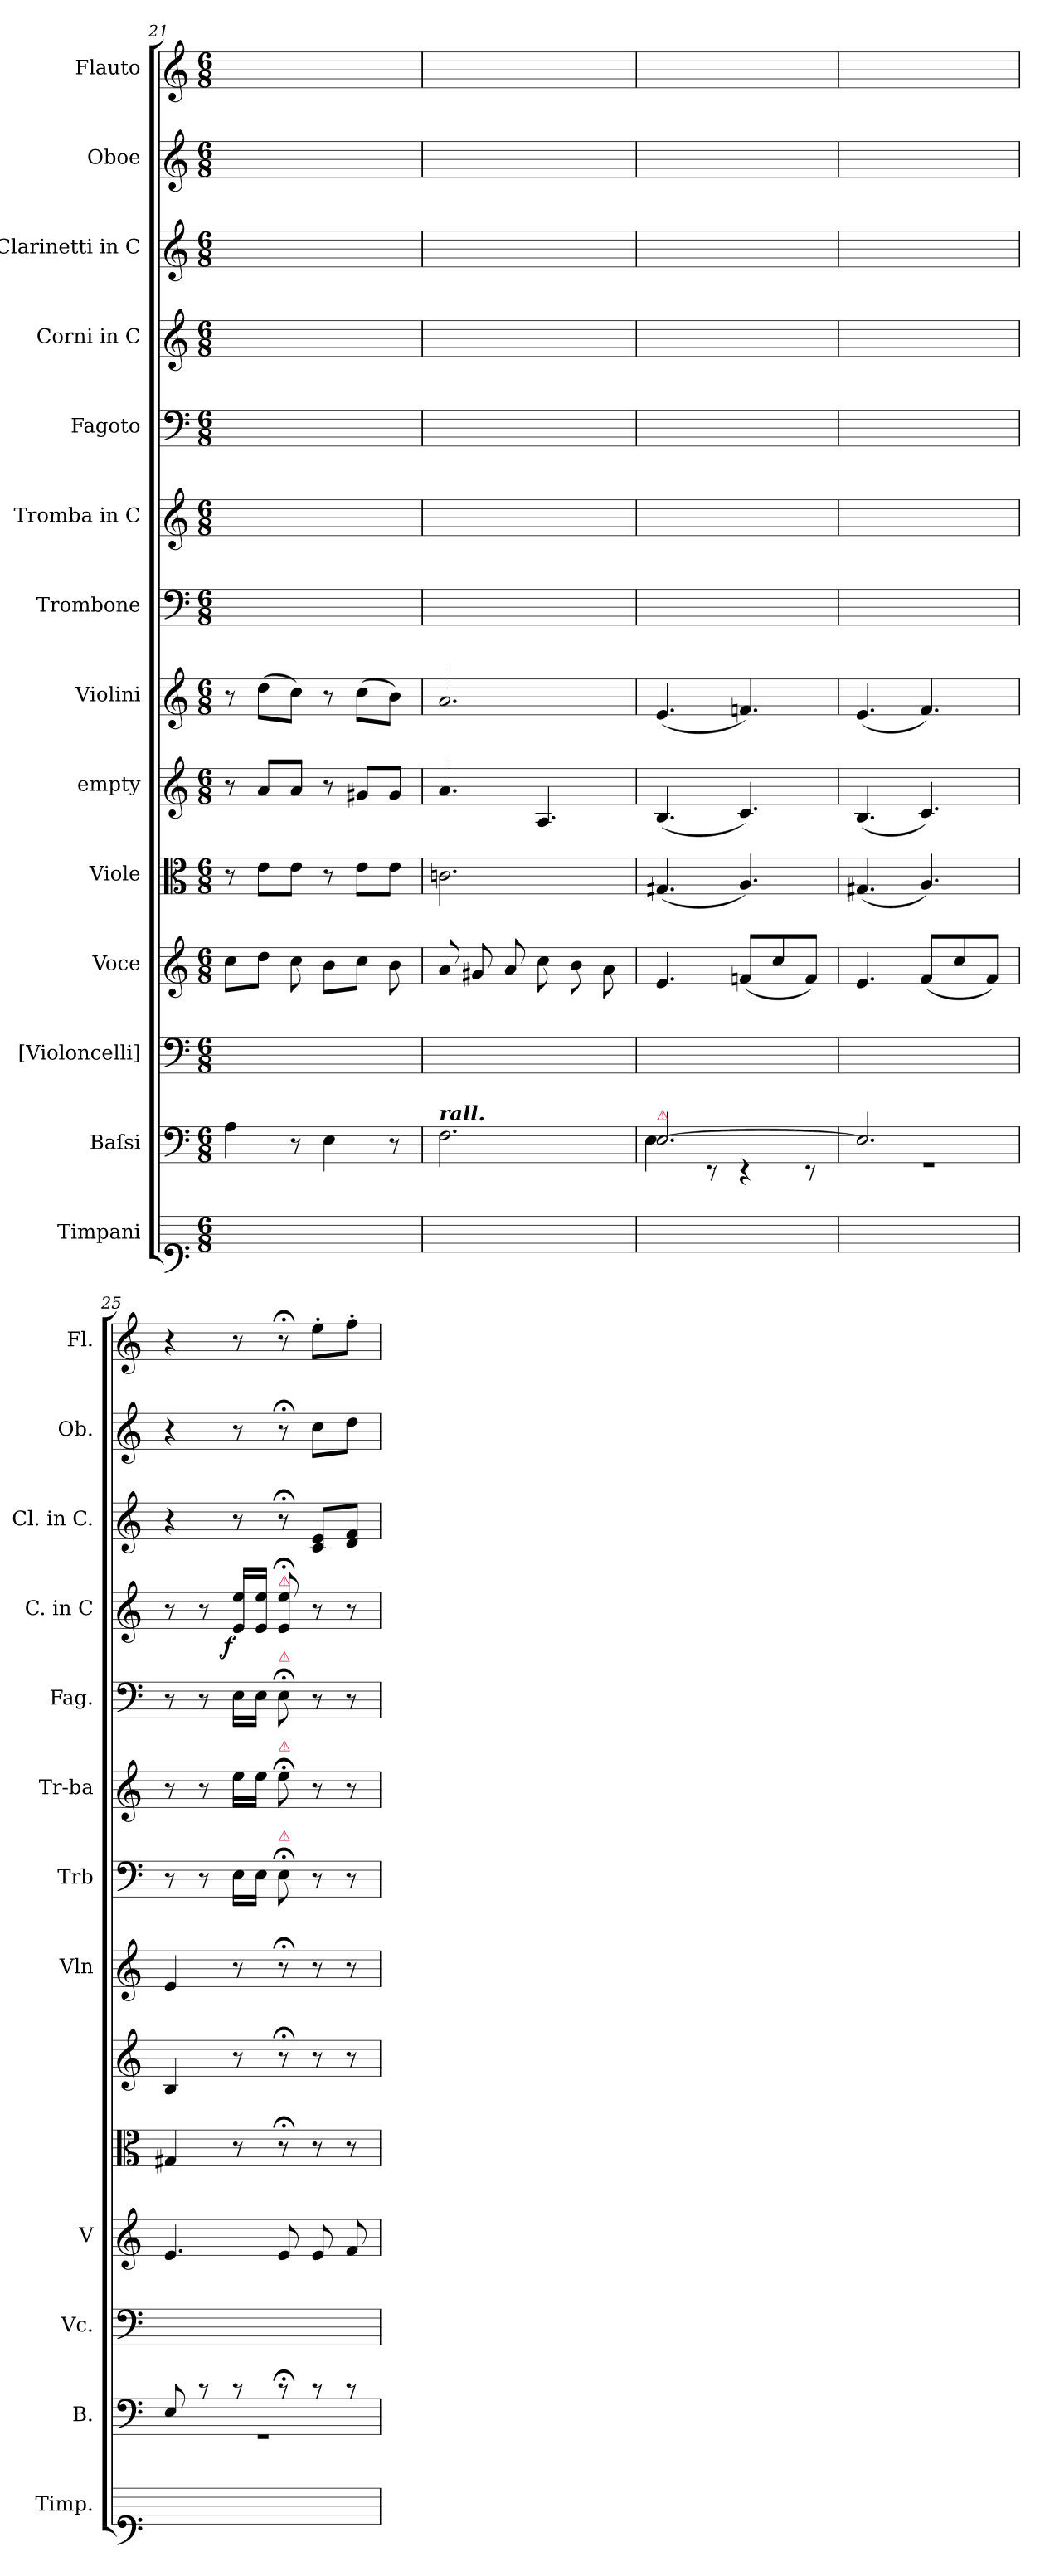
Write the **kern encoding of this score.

**kern	**kern	**kern	**kern	**kern	**kern	**kern	**kern	**kern	**kern	**kern	**dynam	**kern	**kern	**kern
*part14	*part13	*part12	*part11	*part10	*part9	*part8	*part7	*part6	*part5	*part4	*part4	*part3	*part2	*part1
*staff14	*staff13	*staff12	*staff11	*staff10	*staff9	*staff8	*staff7	*staff6	*staff5	*staff4	*staff4	*staff3	*staff2	*staff1
*I"Timpani	*I"Baſsi	*I"[Violoncelli]	*I"Voce	*I"Viole	*I"empty	*I"Violini	*I"Trombone	*I"Tromba in C	*I"Fagoto	*I"Corni in C	*	*I"Clarinetti in C	*I"Oboe	*I"Flauto
*I'Timp.	*I'B.	*I'Vc.	*I'V	*	*	*I'Vln	*I'Trb	*I'Tr-ba	*I'Fag.	*I'C. in C	*	*I'Cl. in C.	*I'Ob.	*I'Fl.
*clefF1	*clefF4	*clefF4	*clefG2	*clefC3	*clefG2	*clefG2	*clefF4	*clefG2	*clefF4	*clefG2	*	*clefG2	*clefG2	*clefG2
*k[]	*k[]	*k[]	*k[]	*k[]	*k[]	*k[]	*k[]	*k[]	*k[]	*k[]	*	*k[]	*k[]	*k[]
*M6/8	*M6/8	*M6/8	*M6/8	*M6/8	*M6/8	*M6/8	*M6/8	*M6/8	*M6/8	*M6/8	*	*M6/8	*M6/8	*M6/8
=21	=21	=21	=21	=21	=21	=21	=21	=21	=21	=21	=21	=21	=21	=21
2.ryy	4A\	2.ryy	8cc\L	8r	8r	8r	2.ryy	2.ryy	2.ryy	2.ryy	.	2.ryy	2.ryy	2.ryy
.	.	.	8dd\J	8e\L	8a/L	(>8dd\L	.	.	.	.	.	.	.	.
.	8r	.	8cc\	8e\J	8a/J	8cc\J)	.	.	.	.	.	.	.	.
.	4E\	.	8b\L	8r	8r	8r	.	.	.	.	.	.	.	.
.	.	.	8cc\J	8e\L	8g#X/L	(>8cc\L	.	.	.	.	.	.	.	.
.	8r	.	8b\	8e\J	8g#/J	8b\J)	.	.	.	.	.	.	.	.
=22	=22	=22	=22	=22	=22	=22	=22	=22	=22	=22	=22	=22	=22	=22
!	!LO:TX:a:Bi:t=rall.	!	!	!	!	!	!	!	!	!	!	!	!	!
2.ryy	2.F\	2.ryy	8a/	2.cn\	4.a/	2.a/	2.ryy	2.ryy	2.ryy	2.ryy	.	2.ryy	2.ryy	2.ryy
.	.	.	8g#X/	.	.	.	.	.	.	.	.	.	.	.
.	.	.	8a/	.	.	.	.	.	.	.	.	.	.	.
.	.	.	8cc\	.	4.A/	.	.	.	.	.	.	.	.	.
.	.	.	8b\	.	.	.	.	.	.	.	.	.	.	.
.	.	.	8a\	.	.	.	.	.	.	.	.	.	.	.
=23	=23	=23	=23	=23	=23	=23	=23	=23	=23	=23	=23	=23	=23	=23
*	*^	*	*	*	*	*	*	*	*	*	*	*	*	*
!	!LO:TX:a:color=crimson:t=⚠	!	!	!	!	!	!	!	!	!	!	!	!	!	!
2.ryy	[2.E/	4E\	2.ryy	4.e/	(<4.G#X/	(<4.B/	(<4.e/	2.ryy	2.ryy	2.ryy	2.ryy	.	2.ryy	2.ryy	2.ryy
.	.	8rEE	.	.	.	.	.	.	.	.	.	.	.	.	.
.	.	4rEE	.	(<8fn/L	4.A/)	4.c/)	4.fn/)	.	.	.	.	.	.	.	.
.	.	.	.	8cc/	.	.	.	.	.	.	.	.	.	.	.
.	.	8rEE	.	8f/J)	.	.	.	.	.	.	.	.	.	.	.
=24	=24	=24	=24	=24	=24	=24	=24	=24	=24	=24	=24	=24	=24	=24	=24
2.ryy	2.E/]	2.rGG	2.ryy	4.e/	(<4.G#X/	(<4.B/	(<4.e/	2.ryy	2.ryy	2.ryy	2.ryy	.	2.ryy	2.ryy	2.ryy
.	.	.	.	(<8f/L	4.A/)	4.c/)	4.f/)	.	.	.	.	.	.	.	.
.	.	.	.	8cc/	.	.	.	.	.	.	.	.	.	.	.
.	.	.	.	8f/J)	.	.	.	.	.	.	.	.	.	.	.
=25	=25	=25	=25	=25	=25	=25	=25	=25	=25	=25	=25	=25	=25	=25	=25
2.ryy	8E/	2.rGG	2.ryy	4.e/	4G#X/	4B/	4e/	8r	8r	8r	8r	.	4r	4r	4r
.	8rc	.	.	.	.	.	.	8r	8r	8r	8r	.	.	.	.
!	!	!	!	!	!	!	!	!	!	!	!	!LO:DY:b:rj	!	!	!
.	8rc	.	.	.	8r	8r	8r	16E\LL	16ee\LL	16E\LL	16e/ 16ee/LL	f	8r	8r	8r
.	.	.	.	.	.	.	.	16E\JJ	16ee\JJ	16E\JJ	16e/ 16ee/JJ	.	.	.	.
!	!	!	!	!	!	!	!	!	!	!	!LO:TX:a:color=crimson:t=⚠	!	!	!	!
!	!	!	!	!	!	!	!	!	!	!LO:TX:a:color=crimson:t=⚠	!	!	!	!	!
!	!	!	!	!	!	!	!	!	!LO:TX:a:color=crimson:t=⚠	!	!	!	!	!	!
!	!	!	!	!	!	!	!	!LO:TX:a:color=crimson:t=⚠	!	!	!	!	!	!	!
.	8r;<c	.	.	8e/	8r;<	8r;<	8r;<	8E;<\	8ee;<\	8E;<\	8e;</ 8ee;</	.	8r;<	8r;<	8r;<
.	8rc	.	.	8e/	8r	8r	8r	8r	8r	8r	8r	.	8c/ 8e/L	8cc\L	8ee'>\L
.	8rc	.	.	8f/	8r	8r	8r	8r	8r	8r	8r	.	8d/ 8f/J	8dd\J	8ff'>\J
*	*v	*v	*	*	*	*	*	*	*	*	*	*	*	*	*
=	=	=	=	=	=	=	=	=	=	=	=	=	=	=
*-	*-	*-	*-	*-	*-	*-	*-	*-	*-	*-	*-	*-	*-	*-
